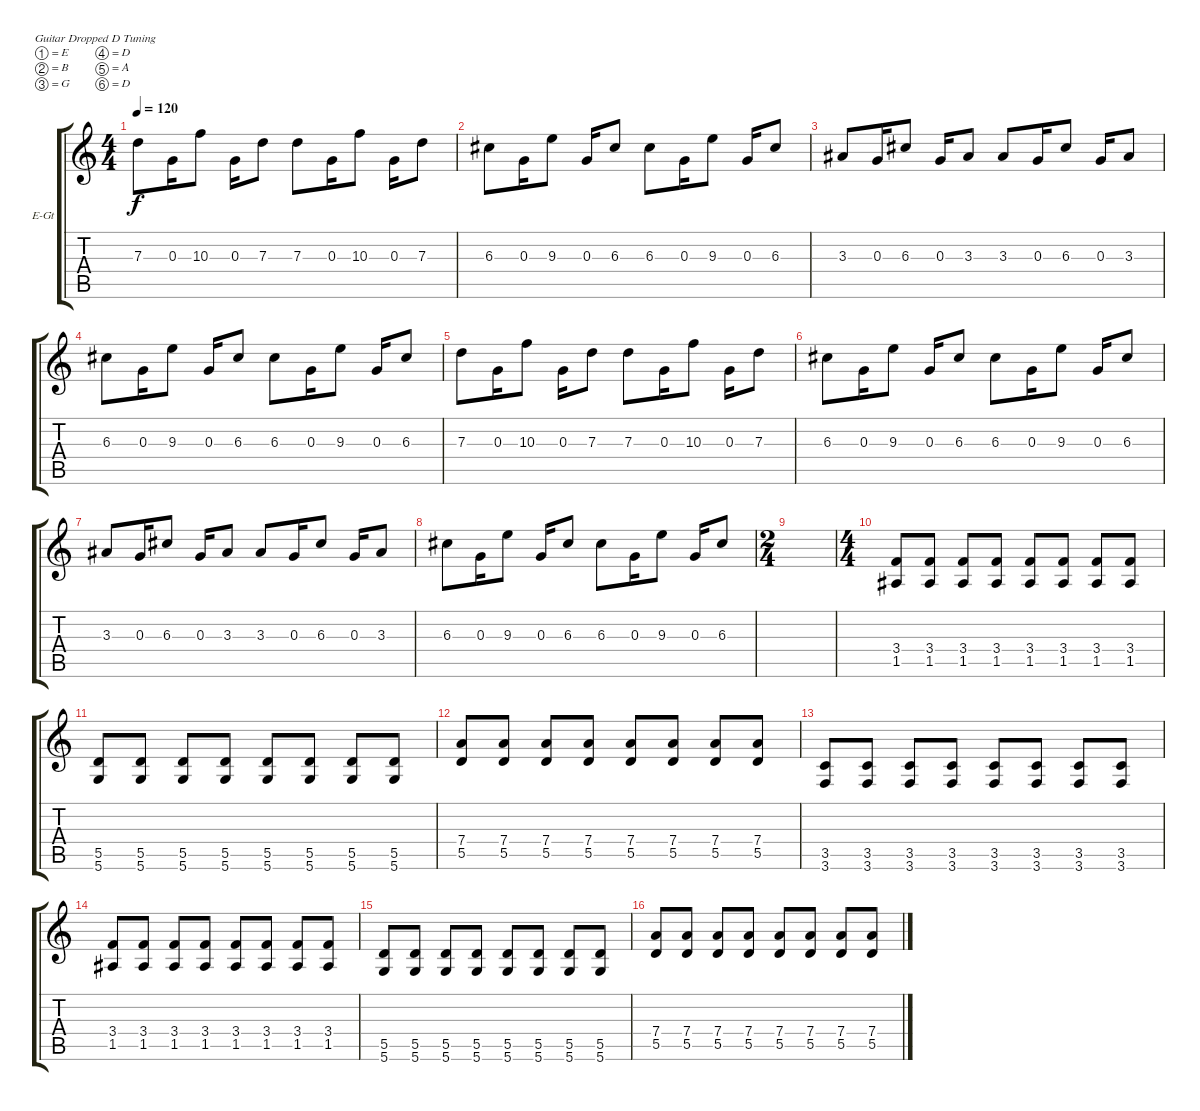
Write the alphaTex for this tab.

\defaultSystemsLayout 4
\bracketExtendMode groupsimilarinstruments
\firstSystemTrackNameOrientation horizontal
\otherSystemsTrackNameOrientation horizontal
\track ("Electric Guitar" "E-Gt") {instrument distortionguitar}
\staff {score tabs}
\tuning (E4 B3 G3 D3 A2 D2)
\ts (4 4)
\tempo 120
\clef g2
\ks c
7.3.8{dy f} 0.3.16 10.3.8 0.3.16 7.3.8 7.3.8 0.3.16 10.3.8 0.3.16 7.3.8 |
6.3.8 0.3.16 9.3.8 0.3.16 6.3.8 6.3.8 0.3.16 9.3.8 0.3.16 6.3.8 |
3.3.8 0.3.16 6.3.8 0.3.16 3.3.8 3.3.8 0.3.16 6.3.8 0.3.16 3.3.8 |
6.3.8 0.3.16 9.3.8 0.3.16 6.3.8 6.3.8 0.3.16 9.3.8 0.3.16 6.3.8 |
7.3.8 0.3.16 10.3.8 0.3.16 7.3.8 7.3.8 0.3.16 10.3.8 0.3.16 7.3.8 |
6.3.8 0.3.16 9.3.8 0.3.16 6.3.8 6.3.8 0.3.16 9.3.8 0.3.16 6.3.8 |
3.3.8 0.3.16 6.3.8 0.3.16 3.3.8 3.3.8 0.3.16 6.3.8 0.3.16 3.3.8 |
6.3.8 0.3.16 9.3.8 0.3.16 6.3.8 6.3.8 0.3.16 9.3.8 0.3.16 6.3.8 |
\ts (2 4)
|
\ts (4 4)
(1.5 3.4).8 (1.5 3.4).8 (1.5 3.4).8 (1.5 3.4).8 (1.5 3.4).8 (1.5 3.4).8 (1.5 3.4).8 (1.5 3.4).8 |
(5.5 5.6).8 (5.6 5.5).8 (5.6 5.5).8 (5.6 5.5).8 (5.6 5.5).8 (5.6 5.5).8 (5.6 5.5).8 (5.6 5.5).8 |
(5.5 7.4).8 (5.5 7.4).8 (5.5 7.4).8 (5.5 7.4).8 (5.5 7.4).8 (5.5 7.4).8 (5.5 7.4).8 (5.5 7.4).8 |
(3.5 3.6).8 (3.6 3.5).8 (3.6 3.5).8 (3.6 3.5).8 (3.6 3.5).8 (3.6 3.5).8 (3.6 3.5).8 (3.6 3.5).8 |
(1.5 3.4).8 (1.5 3.4).8 (1.5 3.4).8 (1.5 3.4).8 (1.5 3.4).8 (1.5 3.4).8 (1.5 3.4).8 (1.5 3.4).8 |
(5.5 5.6).8 (5.6 5.5).8 (5.6 5.5).8 (5.6 5.5).8 (5.6 5.5).8 (5.6 5.5).8 (5.6 5.5).8 (5.6 5.5).8 |
(5.5 7.4).8 (5.5 7.4).8 (5.5 7.4).8 (5.5 7.4).8 (5.5 7.4).8 (5.5 7.4).8 (5.5 7.4).8 (5.5 7.4).8
